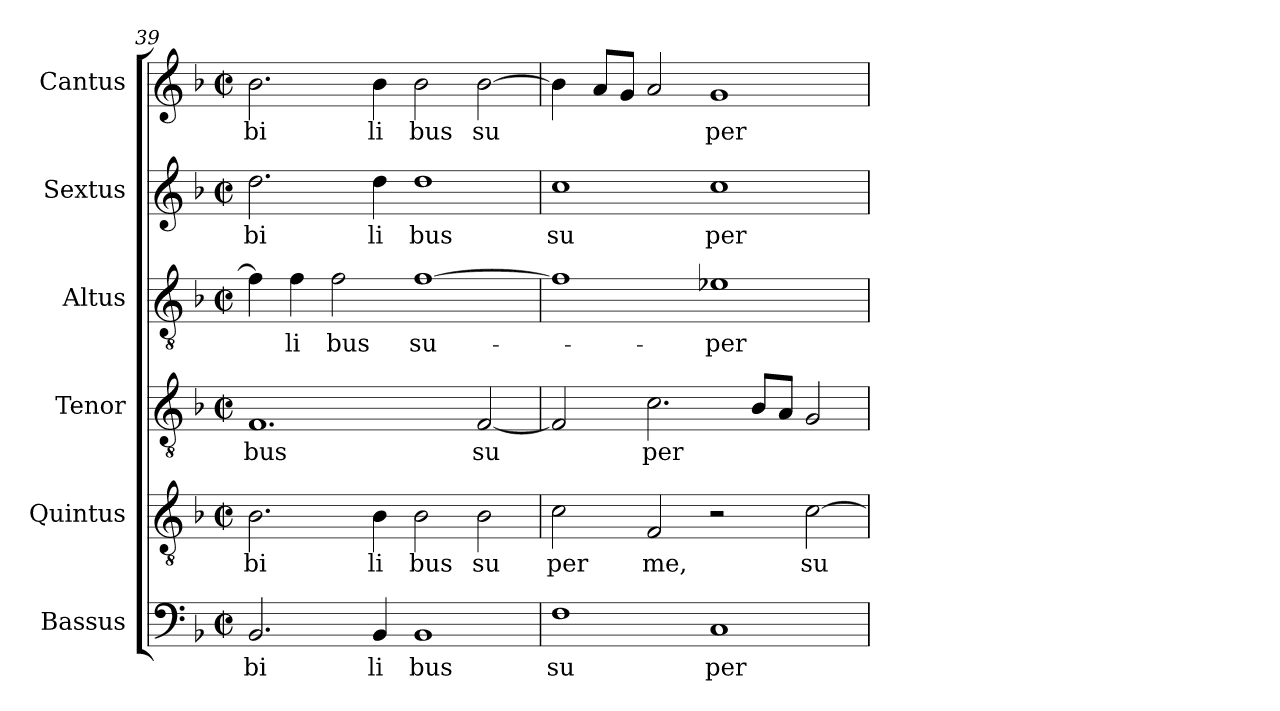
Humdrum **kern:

**kern	**text	**kern	**text	**kern	**text	**kern	**text	**kern	**text	**kern	**text
*part6	*part6	*part5	*part5	*part4	*part4	*part3	*part3	*part2	*part2	*part1	*part1
*staff6	*staff6	*staff5	*staff5	*staff4	*staff4	*staff3	*staff3	*staff2	*staff2	*staff1	*staff1
*I"Bassus	*	*I"Quintus	*	*I"Tenor	*	*I"Altus	*	*I"Sextus	*	*I"Cantus	*
*clefF4	*	*clefGv2	*	*clefGv2	*	*clefGv2	*	*clefG2	*	*clefG2	*
*k[b-]	*	*k[b-]	*	*k[b-]	*	*k[b-]	*	*k[b-]	*	*k[b-]	*
*F:	*	*F:	*	*F:	*	*F:	*	*F:	*	*F:	*
*M2/2	*	*M2/2	*	*M2/2	*	*M2/2	*	*M2/2	*	*M2/2	*
*met(c|)	*	*met(c|)	*	*met(c|)	*	*met(c|)	*	*met(c|)	*	*met(c|)	*
=39	=39	=39	=39	=39	=39	=39	=39	=39	=39	=39	=39
!	!LO:LY:b:cj	!	!LO:LY:b:cj	!	!LO:LY:b:cj	!	!	!	!LO:LY:b:cj	!	!LO:LY:b:cj
2.BB-/	bi	2.B-\	bi	1.F	bus	4f\]	.	2.dd\	bi	2.b-\	bi
!	!	!	!	!	!	!	!LO:LY:b:cj	!	!	!	!
.	.	.	.	.	.	4f\	-li	.	.	.	.
!	!	!	!	!	!	!	!LO:LY:b:cj	!	!	!	!
.	.	.	.	.	.	2f\	bus	.	.	.	.
!	!LO:LY:b:cj	!	!LO:LY:b:cj	!	!	!	!	!	!LO:LY:b:cj	!	!LO:LY:b:cj
4BB-/	li	4B-\	li	.	.	.	.	4dd\	li	4b-\	li
!	!LO:LY:b:cj	!	!LO:LY:b:cj	!	!	!	!LO:LY:b:cj	!	!LO:LY:b:cj	!	!LO:LY:b:cj
1BB-	bus	2B-\	bus	.	.	[>1f	su-	1dd	bus	2b-\	bus
!	!	!	!LO:LY:b:cj	!	!LO:LY:b:cj	!	!	!	!	!	!LO:LY:b:cj
.	.	2B-\	su	[<2F/	su	.	.	.	.	[>2b-\	su
=40	=40	=40	=40	=40	=40	=40	=40	=40	=40	=40	=40
!	!LO:LY:b:cj	!	!LO:LY:b:cj	!	!	!	!	!	!LO:LY:b:cj	!	!
1F	su	2c\	per	2F/]	.	1f]	.	1cc	su	4b-\]	.
.	.	.	.	.	.	.	.	.	.	8a/L	.
.	.	.	.	.	.	.	.	.	.	8g/J	.
!	!	!	!LO:LY:b:cj	!	!LO:LY:b	!	!	!	!	!	!
.	.	2F/	me,	2.c\	per	.	.	.	.	2a/	.
!	!LO:LY:b:cj	!	!	!	!	!	!LO:LY:b:cj	!	!LO:LY:b:cj	!	!LO:LY:b:cj
1C	per	2r	.	.	.	1e-X	-per	1cc	per	1g	per
.	.	.	.	8B-/L	.	.	.	.	.	.	.
.	.	.	.	8A/J	.	.	.	.	.	.	.
!	!	!	!LO:LY:b:cj	!	!	!	!	!	!	!	!
.	.	[>2c\	su	2G/	.	.	.	.	.	.	.
=	=	=	=	=	=	=	=	=	=	=	=
*-	*-	*-	*-	*-	*-	*-	*-	*-	*-	*-	*-
